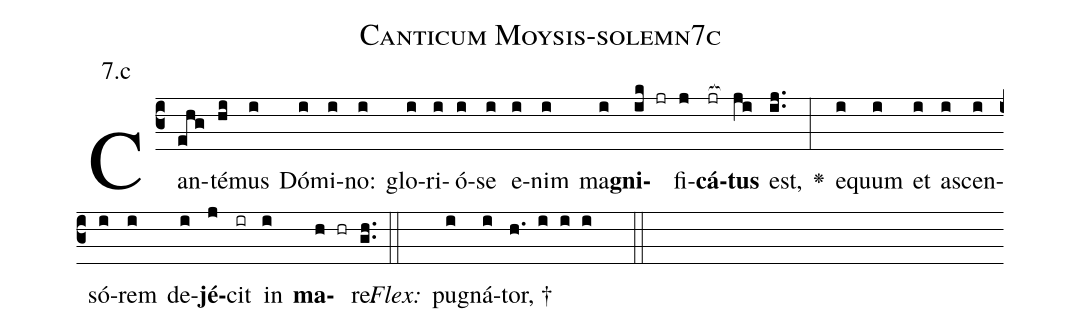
name: Canticum Moysis-solemn7c;
annotation: 7.c;
%%
(c3)Can(ehg)té(hi)mus(i) Dó(i)mi(i)no:(i) glo(i)ri(i)ó(i)se(i) e(i)nim(i) ma(i)<b>gni</b>(ik jr)fi(j)<b>cá</b>(jr[ocb:1{])<b>tus</b>(ji[ocb:0}]) est,(ij..) <v>\greheightstar</v>(:) e(i)quum(i) et(i) a(i)scen(i)só(i)rem(i) de(i)<b>jé</b>(j)cit(ir) in(i) <b>ma</b>(h hr)re.(gh..) (::)
<i>Flex:</i>()  pu(i)gná(i)tor, †(h. i i i  ::)

%E(i) u(i) o(j) u(i) a(h) e.(gh..) (::)
